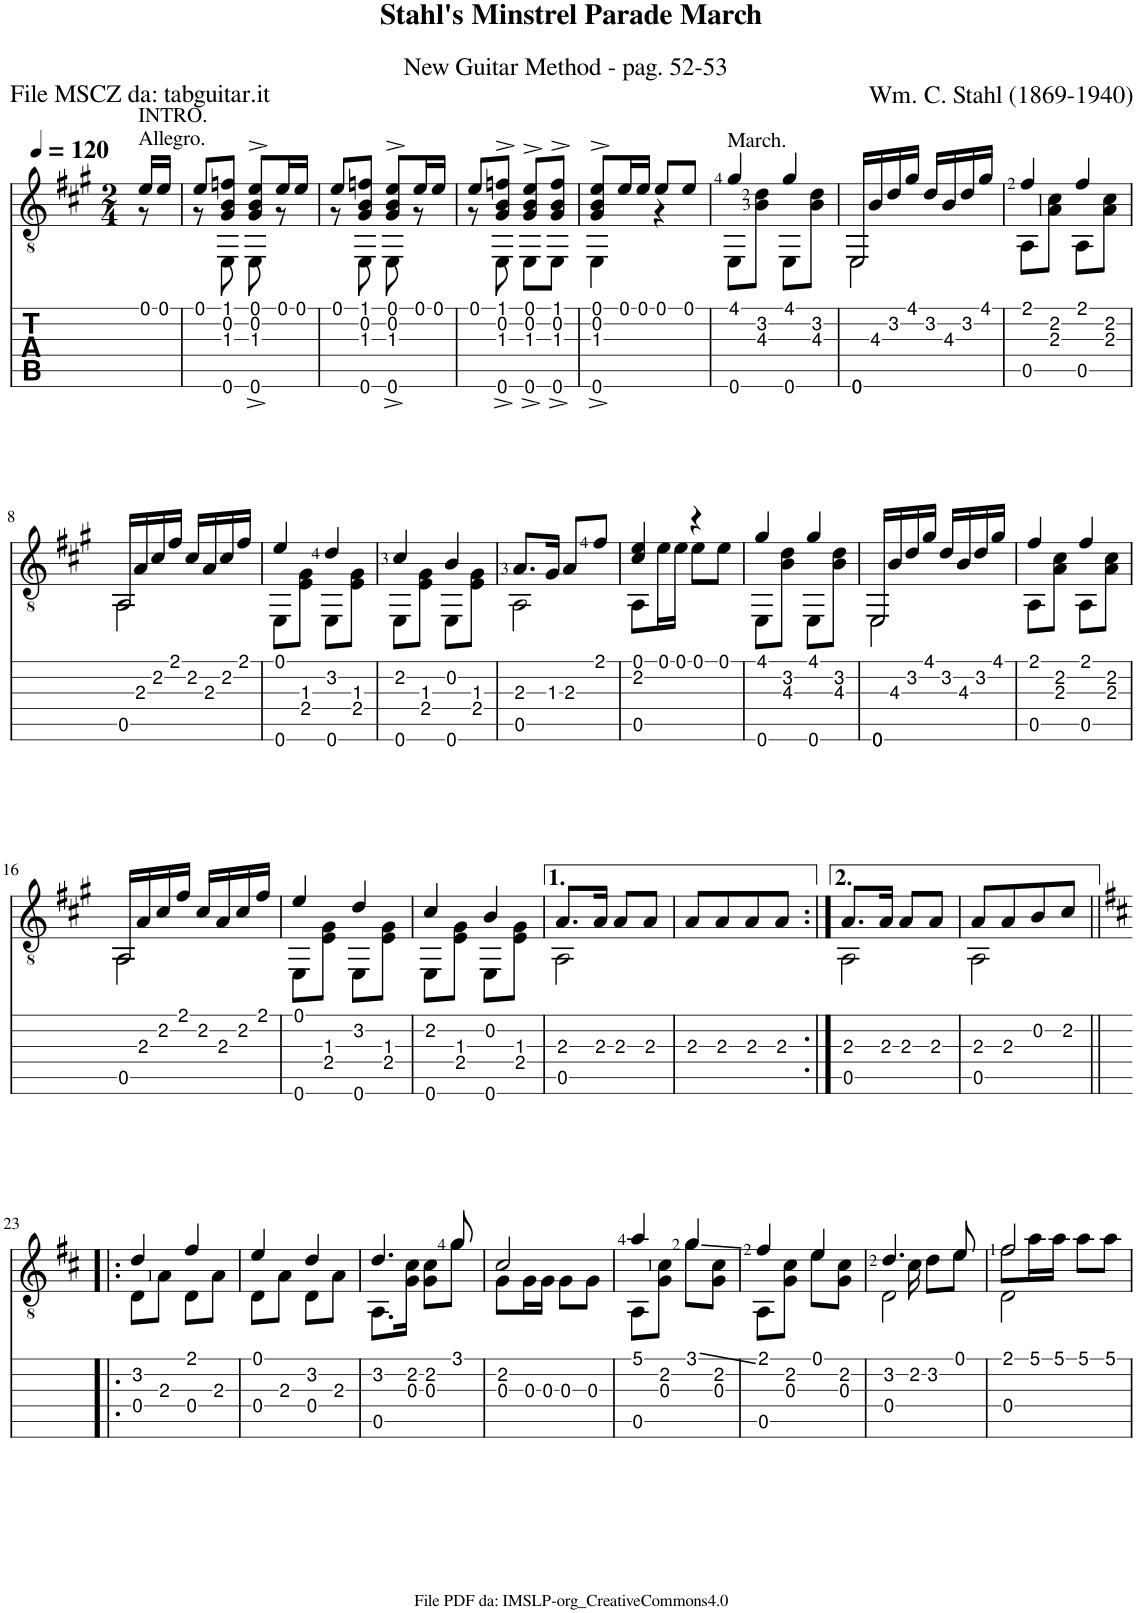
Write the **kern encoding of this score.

**kern	**kern
*part1	*part1
*staff2	*staff1
*I"Guitar	*
*I'Guit.	*
*stria6	*
*	*clefGv2
*k[f#c#g#]	*k[f#c#g#]
*M2/4	*M2/4
*MM120	*MM120
=	=
*^	*^
!	!	!LO:TX:a:t=INTRO.	!
!	!	!LO:TX:a:t=Allegro.	!
16eLL	8r	16e/LL	8r
16eJJ	.	16e/JJ	.
=1	=1	=1	=1
8eL	8r	8e/L	8r
8G#\ 8B\ 8f\J	8EE	8G#/ 8B/ 8fn/J	8EE\
8G#^\ 8B^\ 8e^\L	8EE	8G#/^ 8B/^ 8e/^L	8EE\
16eL	8r	16e/L	8r
16eJJ	.	16e/JJ	.
=2	=2	=2	=2
8eL	8r	8e/L	8r
8G#\ 8B\ 8fn\J	8EE	8G#/ 8B/ 8fn/J	8EE\
8G#^\ 8B^\ 8e^\L	8EE	8G#/^ 8B/^ 8e/^L	8EE\
16eL	8r	16e/L	8r
16eJJ	.	16e/JJ	.
=3	=3	=3	=3
8eL	8r	8e/L	8r
8G#^\ 8B^\ 8f^\J	8EE	8G#/^ 8B/^ 8fn/^J	8EE\
8G#^\ 8B^\ 8e^\L	8EEL	8G#/^ 8B/^ 8e/^L	8EE\L
8G#^\ 8B^\ 8f^\J	8EEJ	8G#/^ 8B/^ 8f/^J	8EE\J
=4	=4	=4	=4
8G#^\ 8B^\ 8e^\L	4EE	8G#/^ 8B/^ 8e/^L	4EE\
16eL	.	16e/L	.
16eJJ	.	16e/JJ	.
8eL	4r	8e/L	4r
8eJ	.	8e/J	.
=5	=5	=5	=5
!	!	!LO:TX:a:t=March.	!
4g#	8EEL	4g#/	8EE\L
.	8B\ 8d\J	.	8B\ 8d\J
4g#	8EEL	4g#/	8EE\L
.	8B\ 8d\J	.	8B\ 8d\J
=6	=6	=6	=6
!	!	!LO:N:head=open	!
16EELL	2EE	16EE/LL	2EE\
16BJ	.	16B/	.
16dL	.	16d/	.
16g#JJ	.	16g#/JJ	.
16dLL	.	16d/LL	.
16BJ	.	16B/	.
16dL	.	16d/	.
16g#JJ	.	16g#/JJ	.
=7	=7	=7	=7
4f#	8AAL	4f#/	8AA\L
.	8A\ 8c#\J	.	8A\ 8c#\J
4f#	8AAL	4f#/	8AA\L
.	8A\ 8c#\J	.	8A\ 8c#\J
!!LO:LB:g=z	!!
=8	=8	=8	=8
!	!	!LO:N:head=open	!
16AALL	2AA	16AA/LL	2AA\
16AJ	.	16A/	.
16c#L	.	16c#/	.
16f#JJ	.	16f#/JJ	.
16c#LL	.	16c#/LL	.
16AJ	.	16A/	.
16c#L	.	16c#/	.
16f#JJ	.	16f#/JJ	.
=9	=9	=9	=9
4e	8EEL	4e/	8EE\L
.	8E\ 8G#\J	.	8E\ 8G#\J
4d	8EEL	4d/	8EE\L
.	8E\ 8G#\J	.	8E\ 8G#\J
=10	=10	=10	=10
4c#	8EEL	4c#/	8EE\L
.	8E\ 8G#\J	.	8E\ 8G#\J
4B	8EEL	4B/	8EE\L
.	8E\ 8G#\J	.	8E\ 8G#\J
=11	=11	=11	=11
8.AL	2AA	8.A/L	2AA\
16G#Jk	.	16G#/Jk	.
8AL	.	8A/L	.
8f#J	.	8f#/J	.
=12	=12	=12	=12
4c# 4e	8AAL	4c#/ 4e/	8AA\L
.	16eL	.	16e\L
.	16eJJ	.	16e\JJ
4r	8eL	4r	8e\L
.	8eJ	.	8e\J
=13	=13	=13	=13
4g#	8EEL	4g#/	8EE\L
.	8B\ 8d\J	.	8B\ 8d\J
4g#	8EEL	4g#/	8EE\L
.	8B\ 8d\J	.	8B\ 8d\J
=14	=14	=14	=14
!LO:N:head=open	!	!LO:N:head=open	!
16EELL	2EE	16EE/LL	2EE\
16BJ	.	16B/	.
16dL	.	16d/	.
16g#JJ	.	16g#/JJ	.
16dLL	.	16d/LL	.
16BJ	.	16B/	.
16dL	.	16d/	.
16g#JJ	.	16g#/JJ	.
=15	=15	=15	=15
4f#	8AAL	4f#/	8AA\L
.	8A\ 8c#\J	.	8A\ 8c#\J
4f#	8AAL	4f#/	8AA\L
.	8A\ 8c#\J	.	8A\ 8c#\J
!!LO:LB:g=z	!!
=16	=16	=16	=16
!LO:N:head=open	!	!LO:N:head=open	!
16AALL	2AA	16AA/LL	2AA\
16AJ	.	16A/	.
16c#L	.	16c#/	.
16f#JJ	.	16f#/JJ	.
16c#LL	.	16c#/LL	.
16AJ	.	16A/	.
16c#L	.	16c#/	.
16f#JJ	.	16f#/JJ	.
=17	=17	=17	=17
4e	8EEL	4e/	8EE\L
.	8E\ 8G#\J	.	8E\ 8G#\J
4d	8EEL	4d/	8EE\L
.	8E\ 8G#\J	.	8E\ 8G#\J
=18	=18	=18	=18
4c#	8EEL	4c#/	8EE\L
.	8E\ 8G#\J	.	8E\ 8G#\J
4B	8EEL	4B/	8EE\L
.	8E\ 8G#\J	.	8E\ 8G#\J
=19	=19	=19	=19
8.AL	2AA	8.A/L	2AA\
16AJk	.	16A/Jk	.
8AL	.	8A/L	.
8AJ	.	8A/J	.
*v	*v	*	*
*	*v	*v
=20	=20
8AL	8A/L
8AJ	8A/
8AL	8A/
8AJ	8A/J
=21:|!	=21:|!
*^	*^
8.AL	2AA	8.A/L	2AA\
16AJk	.	16A/Jk	.
8AL	.	8A/L	.
8AJ	.	8A/J	.
=22	=22	=22	=22
8AL	2AA	8A/L	2AA\
8AJ	.	8A/	.
8BL	.	8B/	.
8c#J	.	8c#/J	.
!!LO:LB:g=z	!!
=23!|:	=23!|:	=23!|:	=23!|:
*k[f#c#]	*	*k[f#c#]	*
4d	8DL	4d/	8D\L
.	8AJ	.	8A\J
4f#	8DL	4f#/	8D\L
.	8AJ	.	8A\J
=24	=24	=24	=24
4e	8DL	4e/	8D\L
.	8AJ	.	8A\J
4d	8DL	4d/	8D\L
.	8AJ	.	8A\J
=25	=25	=25	=25
4.d	8.AAL	4.d/	8.AA\L
.	16G\ 16c#\Jk	.	16G\ 16c#\Jk
.	8G\ 8c#\L	.	8G\ 8c#\L
8g	8gJ	8g/	8g\J
=26	=26	=26	=26
2c#	8GL	2c#/	8G\L
.	16GL	.	16G\L
.	16GJJ	.	16G\JJ
.	8GL	.	8G\L
.	8GJ	.	8G\J
=27	=27	=27	=27
4a	8AAL	4a/	8AA\L
.	8G\ 8c#\J	.	8G\ 8c#\J
4g	8gL	4g/	8g\L
.	8G\ 8c#\J	.	8G\ 8c#\J
=28	=28	=28	=28
4f#	8AAL	4f#/	8AA\L
.	8G\ 8c#\J	.	8G\ 8c#\J
4e	8eL	4e/	8e\L
.	8G\ 8c#\J	.	8G\ 8c#\J
=29	=29	=29	=29
*	*^	*	*^
4.d	8.ryy	2D	4.d/	8.ryy	2D\
.	16c#	.	.	16c#\	.
.	8dL	.	.	8d\L	.
8e	8eJ	.	8e/	8e\J	.
=30	=30	=30	=30	=30	=30
!	!	!	!	!LO:N:head=open	!
2f#	8f#L	2D	2f#/	8f#\L	2D\
.	16aL	.	.	16a\L	.
.	16aJJ	.	.	16a\JJ	.
.	8aL	.	.	8a\L	.
.	8aJ	.	.	8a\J	.
*v	*v	*v	*	*	*
*	*v	*v	*v
=	=
*-	*-
